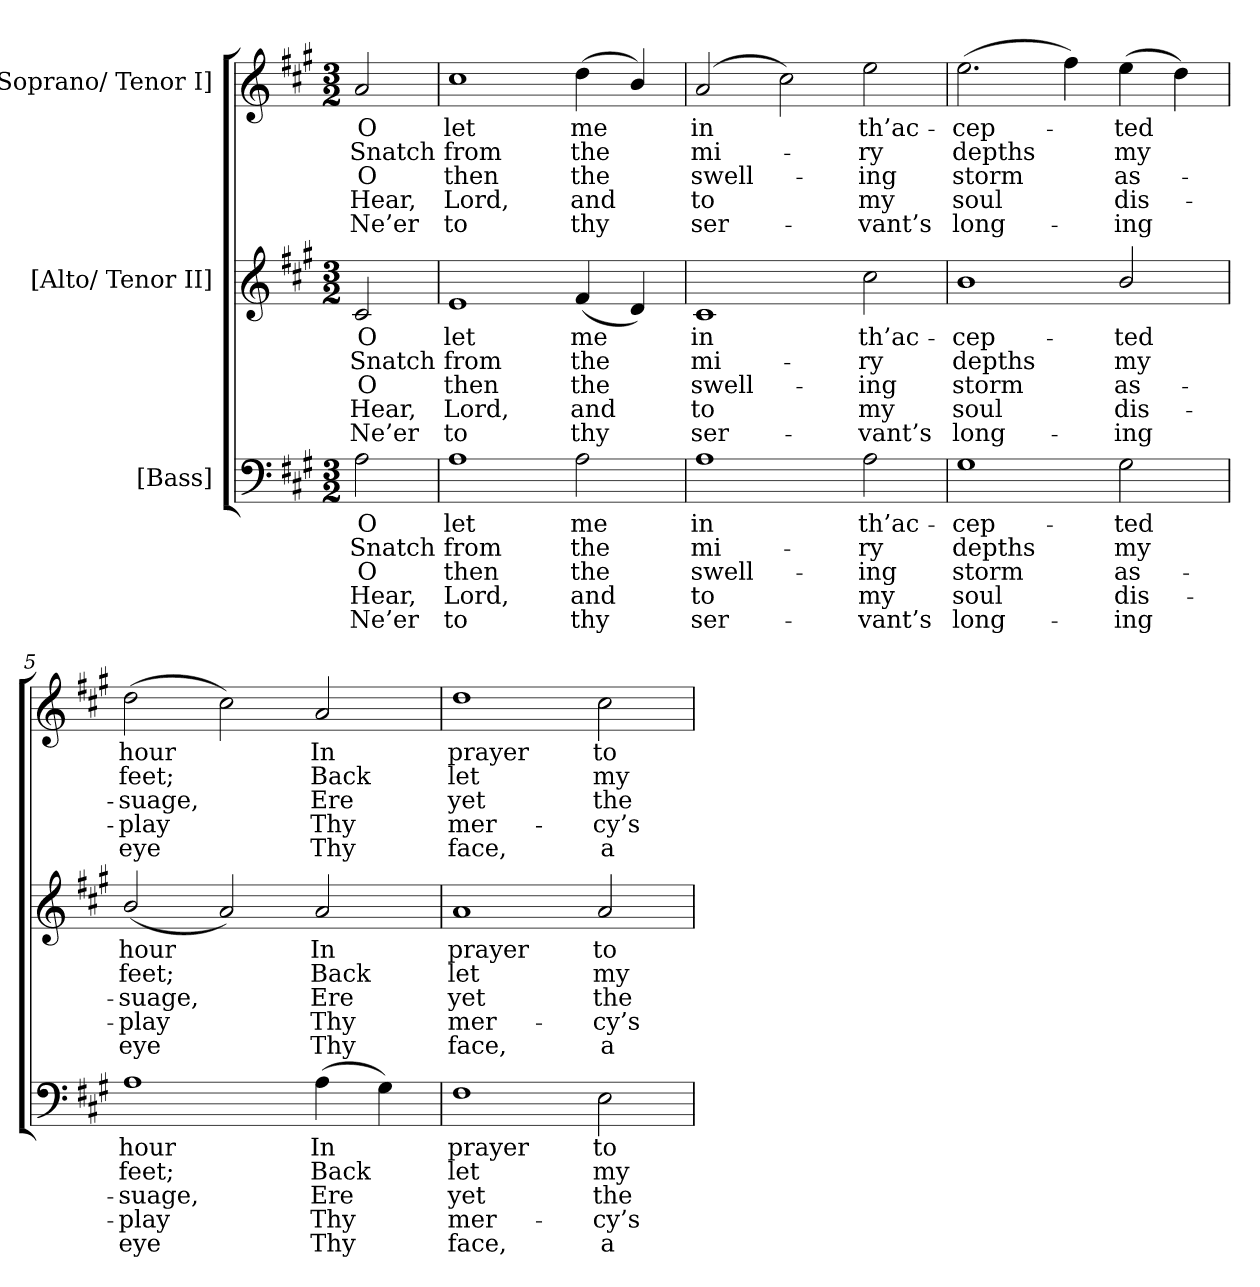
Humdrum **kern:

**kern	**text	**text	**text	**text	**text	**kern	**text	**text	**text	**text	**text	**kern	**text	**text	**text	**text	**text
*part3	*part3	*part3	*part3	*part3	*part3	*part2	*part2	*part2	*part2	*part2	*part2	*part1	*part1	*part1	*part1	*part1	*part1
*staff3	*staff3	*staff3	*staff3	*staff3	*staff3	*staff2	*staff2	*staff2	*staff2	*staff2	*staff2	*staff1	*staff1	*staff1	*staff1	*staff1	*staff1
*I"[Bass]	*	*	*	*	*	*I"[Alto/ Tenor II]	*	*	*	*	*	*I"[Soprano/ Tenor I]	*	*	*	*	*
!!LO:PB:g=z
*clefF4	*	*	*	*	*	*clefG2	*	*	*	*	*	*clefG2	*	*	*	*	*
*k[f#c#g#]	*	*	*	*	*	*k[f#c#g#]	*	*	*	*	*	*k[f#c#g#]	*	*	*	*	*
*A:	*	*	*	*	*	*A:	*	*	*	*	*	*A:	*	*	*	*	*
*M3/2	*	*	*	*	*	*M3/2	*	*	*	*	*	*M3/2	*	*	*	*	*
=1	=1	=1	=1	=1	=1	=1	=1	=1	=1	=1	=1	=1	=1	=1	=1	=1	=1
!	!LO:LY:b:color=#000000	!LO:LY:b:color=#000000	!LO:LY:b:color=#000000	!LO:LY:b:color=#000000	!LO:LY:b:color=#000000	!	!	!	!	!	!	!	!	!	!	!	!
!	!	!	!	!	!	!	!LO:LY:b:color=#000000	!LO:LY:b:color=#000000	!LO:LY:b:color=#000000	!LO:LY:b:color=#000000	!LO:LY:b:color=#000000	!	!	!	!	!	!
!	!	!	!	!	!	!	!	!	!	!	!	!	!LO:LY:b:color=#000000	!LO:LY:b:color=#000000	!LO:LY:b:color=#000000	!LO:LY:b:color=#000000	!LO:LY:b:color=#000000
2Ai\	O	Snatch	O	Hear,	Ne’er	2c#i/	O	Snatch	O	Hear,	Ne’er	2ai/	O	Snatch	O	Hear,	Ne’er
=2	=2	=2	=2	=2	=2	=2	=2	=2	=2	=2	=2	=2	=2	=2	=2	=2	=2
!	!LO:LY:b:color=#000000	!LO:LY:b:color=#000000	!LO:LY:b:color=#000000	!LO:LY:b:color=#000000	!LO:LY:b:color=#000000	!	!	!	!	!	!	!	!	!	!	!	!
!	!	!	!	!	!	!	!LO:LY:b:color=#000000	!LO:LY:b:color=#000000	!LO:LY:b:color=#000000	!LO:LY:b:color=#000000	!LO:LY:b:color=#000000	!	!	!	!	!	!
!	!	!	!	!	!	!	!	!	!	!	!	!	!LO:LY:b:color=#000000	!LO:LY:b:color=#000000	!LO:LY:b:color=#000000	!LO:LY:b:color=#000000	!LO:LY:b:color=#000000
1Ai	let	from	then	Lord,	to	1ei	let	from	then	Lord,	to	1cc#i	let	from	then	Lord,	to
!	!LO:LY:b:color=#000000	!LO:LY:b:color=#000000	!LO:LY:b:color=#000000	!LO:LY:b:color=#000000	!LO:LY:b:color=#000000	!	!	!	!	!	!	!	!	!	!	!	!
!	!	!	!	!	!	!	!LO:LY:b:color=#000000	!LO:LY:b:color=#000000	!LO:LY:b:color=#000000	!LO:LY:b:color=#000000	!LO:LY:b:color=#000000	!	!	!	!	!	!
!	!	!	!	!	!	!	!	!	!	!	!	!	!LO:LY:b:color=#000000	!LO:LY:b:color=#000000	!LO:LY:b:color=#000000	!LO:LY:b:color=#000000	!LO:LY:b:color=#000000
2Ai\	me	the	the	and	thy	(4f#i/	me	the	the	and	thy	(4ddi\	me	the	the	and	thy
.	.	.	.	.	.	4di/)	.	.	.	.	.	4bi/)	.	.	.	.	.
=3	=3	=3	=3	=3	=3	=3	=3	=3	=3	=3	=3	=3	=3	=3	=3	=3	=3
!	!LO:LY:b:color=#000000	!LO:LY:b:color=#000000	!LO:LY:b:color=#000000	!LO:LY:b:color=#000000	!LO:LY:b:color=#000000	!	!	!	!	!	!	!	!	!	!	!	!
!	!	!	!	!	!	!	!LO:LY:b:color=#000000	!LO:LY:b:color=#000000	!LO:LY:b:color=#000000	!LO:LY:b:color=#000000	!LO:LY:b:color=#000000	!	!	!	!	!	!
!	!	!	!	!	!	!	!	!	!	!	!	!	!LO:LY:b:color=#000000	!LO:LY:b:color=#000000	!LO:LY:b:color=#000000	!LO:LY:b:color=#000000	!LO:LY:b:color=#000000
1Ai	in	mi-	swell-	-to	ser-	1c#i	in	mi-	swell-	-to	ser-	(2ai/	in	mi-	swell-	-to	ser-
.	.	.	.	.	.	.	.	.	.	.	.	2cc#i\)	.	.	.	.	.
!	!LO:LY:b:color=#000000	!LO:LY:b:color=#000000	!LO:LY:b:color=#000000	!LO:LY:b:color=#000000	!LO:LY:b:color=#000000	!	!	!	!	!	!	!	!	!	!	!	!
!	!	!	!	!	!	!	!LO:LY:b:color=#000000	!LO:LY:b:color=#000000	!LO:LY:b:color=#000000	!LO:LY:b:color=#000000	!LO:LY:b:color=#000000	!	!	!	!	!	!
!	!	!	!	!	!	!	!	!	!	!	!	!	!LO:LY:b:color=#000000	!LO:LY:b:color=#000000	!LO:LY:b:color=#000000	!LO:LY:b:color=#000000	!LO:LY:b:color=#000000
2Ai\	th’ac-	-ry	-ing	my	vant’s	2cc#i\	th’ac-	-ry	-ing	my	vant’s	2eei\	th’ac-	-ry	-ing	my	vant’s
=4	=4	=4	=4	=4	=4	=4	=4	=4	=4	=4	=4	=4	=4	=4	=4	=4	=4
!	!LO:LY:b:color=#000000	!LO:LY:b:color=#000000	!LO:LY:b:color=#000000	!LO:LY:b:color=#000000	!LO:LY:b:color=#000000	!	!	!	!	!	!	!	!	!	!	!	!
!	!	!	!	!	!	!	!LO:LY:b:color=#000000	!LO:LY:b:color=#000000	!LO:LY:b:color=#000000	!LO:LY:b:color=#000000	!LO:LY:b:color=#000000	!	!	!	!	!	!
!	!	!	!	!	!	!	!	!	!	!	!	!	!LO:LY:b:color=#000000	!LO:LY:b:color=#000000	!LO:LY:b:color=#000000	!LO:LY:b:color=#000000	!LO:LY:b:color=#000000
1G#i	-cep-	depths	storm	soul	long-	1bi	-cep-	depths	storm	soul	long-	(2.eei\	-cep-	depths	storm	soul	long-
.	.	.	.	.	.	.	.	.	.	.	.	4ff#i\)	.	.	.	.	.
!	!LO:LY:b:color=#000000	!LO:LY:b:color=#000000	!LO:LY:b:color=#000000	!LO:LY:b:color=#000000	!LO:LY:b:color=#000000	!	!	!	!	!	!	!	!	!	!	!	!
!	!	!	!	!	!	!	!LO:LY:b:color=#000000	!LO:LY:b:color=#000000	!LO:LY:b:color=#000000	!LO:LY:b:color=#000000	!LO:LY:b:color=#000000	!	!	!	!	!	!
!	!	!	!	!	!	!	!	!	!	!	!	!	!LO:LY:b:color=#000000	!LO:LY:b:color=#000000	!LO:LY:b:color=#000000	!LO:LY:b:color=#000000	!LO:LY:b:color=#000000
2G#i\	-ted	my	-as-	-dis-	-ing	2bi/	-ted	my	-as-	-dis-	-ing	(4eei\	-ted	my	-as-	-dis-	-ing
.	.	.	.	.	.	.	.	.	.	.	.	4ddi\)	.	.	.	.	.
=5	=5	=5	=5	=5	=5	=5	=5	=5	=5	=5	=5	=5	=5	=5	=5	=5	=5
!	!LO:LY:b:color=#000000	!LO:LY:b:color=#000000	!LO:LY:b:color=#000000	!LO:LY:b:color=#000000	!LO:LY:b:color=#000000	!	!	!	!	!	!	!	!	!	!	!	!
!	!	!	!	!	!	!	!LO:LY:b:color=#000000	!LO:LY:b:color=#000000	!LO:LY:b:color=#000000	!LO:LY:b:color=#000000	!LO:LY:b:color=#000000	!	!	!	!	!	!
!	!	!	!	!	!	!	!	!	!	!	!	!	!LO:LY:b:color=#000000	!LO:LY:b:color=#000000	!LO:LY:b:color=#000000	!LO:LY:b:color=#000000	!LO:LY:b:color=#000000
1Ai	hour	feet;	suage,	play	eye	(2bi/	hour	feet;	suage,	play	eye	(2ddi\	hour	feet;	suage,	play	eye
.	.	.	.	.	.	2ai/)	.	.	.	.	.	2cc#i\)	.	.	.	.	.
!	!LO:LY:b:color=#000000	!LO:LY:b:color=#000000	!LO:LY:b:color=#000000	!LO:LY:b:color=#000000	!LO:LY:b:color=#000000	!	!	!	!	!	!	!	!	!	!	!	!
!	!	!	!	!	!	!	!LO:LY:b:color=#000000	!LO:LY:b:color=#000000	!LO:LY:b:color=#000000	!LO:LY:b:color=#000000	!LO:LY:b:color=#000000	!	!	!	!	!	!
!	!	!	!	!	!	!	!	!	!	!	!	!	!LO:LY:b:color=#000000	!LO:LY:b:color=#000000	!LO:LY:b:color=#000000	!LO:LY:b:color=#000000	!LO:LY:b:color=#000000
(4Ai\	In	Back	Ere	Thy	Thy	2ai/	In	Back	Ere	Thy	Thy	2ai/	In	Back	Ere	Thy	Thy
4G#i\)	.	.	.	.	.	.	.	.	.	.	.	.	.	.	.	.	.
=6	=6	=6	=6	=6	=6	=6	=6	=6	=6	=6	=6	=6	=6	=6	=6	=6	=6
!	!LO:LY:b:color=#000000	!LO:LY:b:color=#000000	!LO:LY:b:color=#000000	!LO:LY:b:color=#000000	!LO:LY:b:color=#000000	!	!	!	!	!	!	!	!	!	!	!	!
!	!	!	!	!	!	!	!LO:LY:b:color=#000000	!LO:LY:b:color=#000000	!LO:LY:b:color=#000000	!LO:LY:b:color=#000000	!LO:LY:b:color=#000000	!	!	!	!	!	!
!	!	!	!	!	!	!	!	!	!	!	!	!	!LO:LY:b:color=#000000	!LO:LY:b:color=#000000	!LO:LY:b:color=#000000	!LO:LY:b:color=#000000	!LO:LY:b:color=#000000
1F#i	prayer	let	yet	mer-	-face,	1ai	prayer	let	yet	mer-	-face,	1ddi	prayer	let	yet	mer-	-face,
!	!LO:LY:b:color=#000000	!LO:LY:b:color=#000000	!LO:LY:b:color=#000000	!LO:LY:b:color=#000000	!LO:LY:b:color=#000000	!	!	!	!	!	!	!	!	!	!	!	!
!	!	!	!	!	!	!	!LO:LY:b:color=#000000	!LO:LY:b:color=#000000	!LO:LY:b:color=#000000	!LO:LY:b:color=#000000	!LO:LY:b:color=#000000	!	!	!	!	!	!
!	!	!	!	!	!	!	!	!	!	!	!	!	!LO:LY:b:color=#000000	!LO:LY:b:color=#000000	!LO:LY:b:color=#000000	!LO:LY:b:color=#000000	!LO:LY:b:color=#000000
2Ei\	to	my	the	cy’s	a-	2ai/	to	my	the	cy’s	a-	2cc#i\	to	my	the	cy’s	a-
=	=	=	=	=	=	=	=	=	=	=	=	=	=	=	=	=	=
*-	*-	*-	*-	*-	*-	*-	*-	*-	*-	*-	*-	*-	*-	*-	*-	*-	*-
